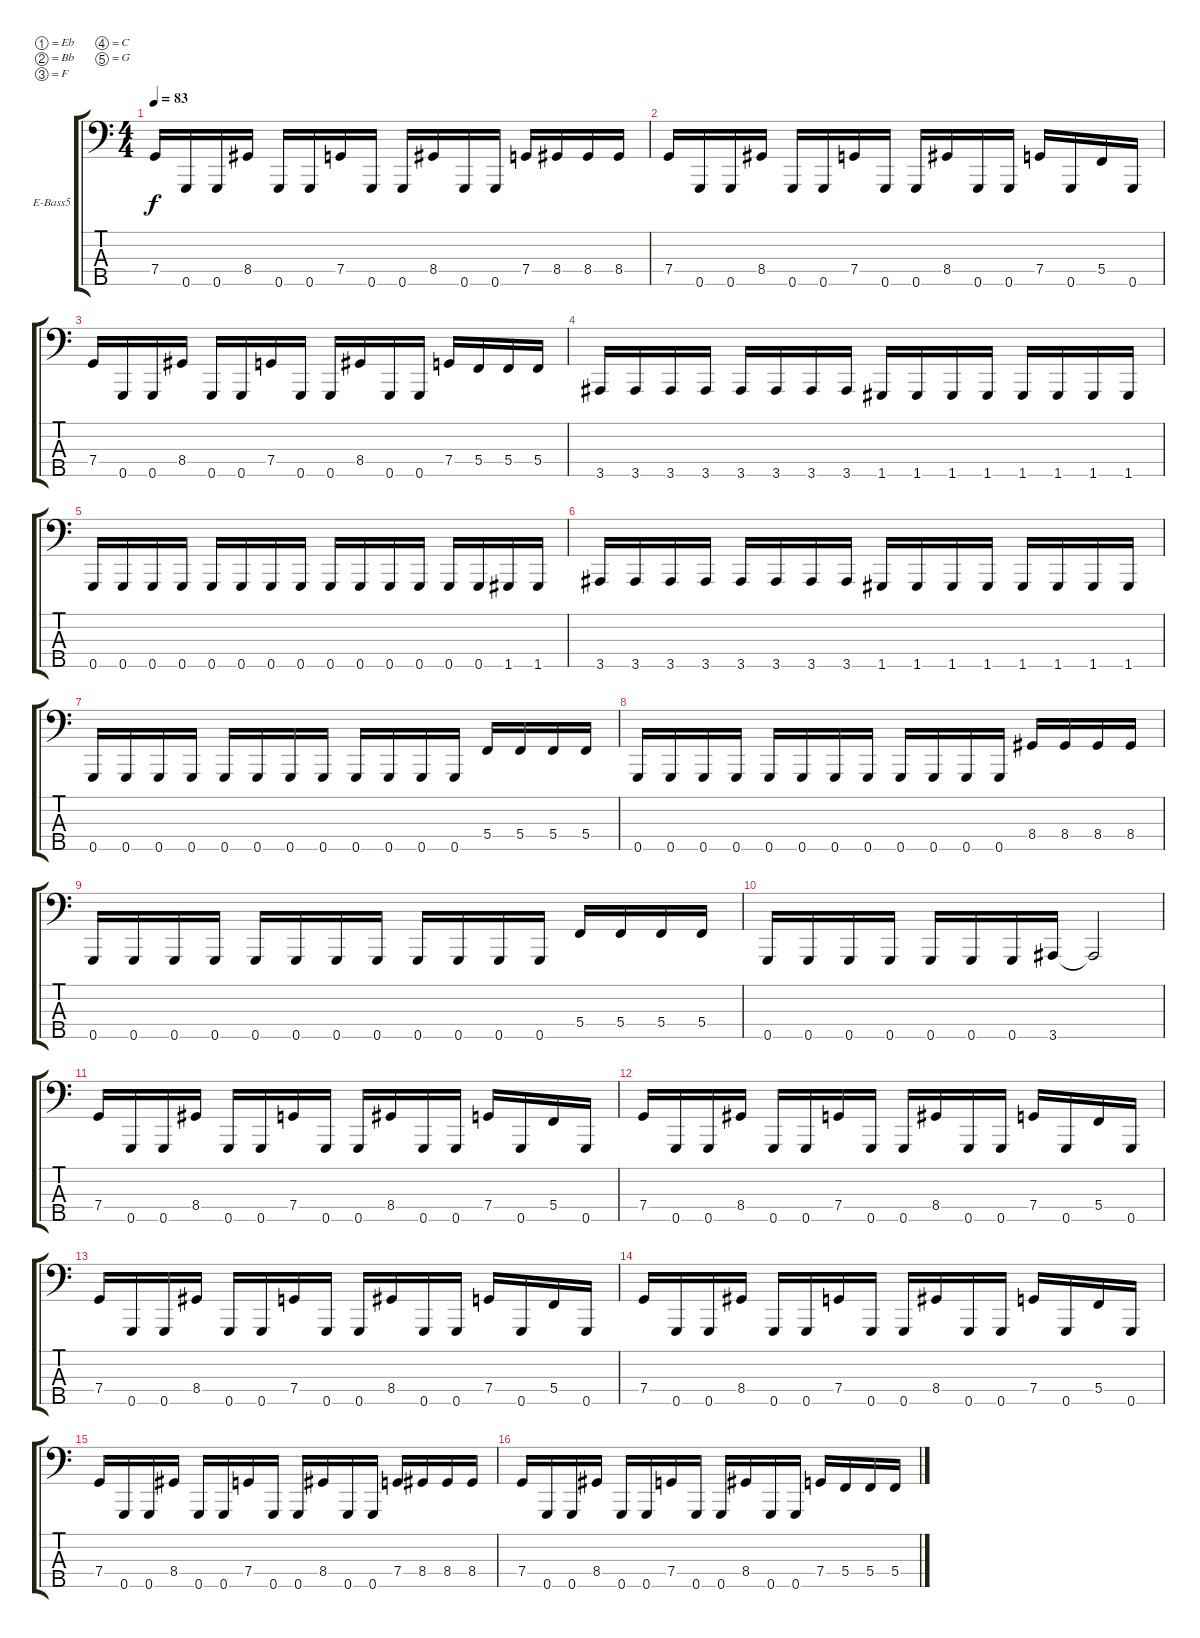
\defaultSystemsLayout 4
\bracketExtendMode groupsimilarinstruments
\firstSystemTrackNameOrientation horizontal
\otherSystemsTrackNameOrientation horizontal
\track ("Bass" "E-Bass5") {instrument electricbassfinger}
\staff {score tabs}
\tuning (Eb2 Bb1 F1 C1 G0)
\ts (4 4)
\tempo 83
\clef f4
\ks c
7.4.16{dy f} 0.5.16 0.5.16 8.4.16 0.5.16 0.5.16 7.4.16 0.5.16 0.5.16 8.4.16 0.5.16 0.5.16 7.4.16 8.4.16 8.4.16 8.4.16 |
7.4.16 0.5.16 0.5.16 8.4.16 0.5.16 0.5.16 7.4.16 0.5.16 0.5.16 8.4.16 0.5.16 0.5.16 7.4.16 0.5.16 5.4.16 0.5.16 |
7.4.16 0.5.16 0.5.16 8.4.16 0.5.16 0.5.16 7.4.16 0.5.16 0.5.16 8.4.16 0.5.16 0.5.16 7.4.16 5.4.16 5.4.16 5.4.16 |
3.5.16 3.5.16 3.5.16 3.5.16 3.5.16 3.5.16 3.5.16 3.5.16 1.5.16 1.5.16 1.5.16 1.5.16 1.5.16 1.5.16 1.5.16 1.5.16 |
0.5.16 0.5.16 0.5.16 0.5.16 0.5.16 0.5.16 0.5.16 0.5.16 0.5.16 0.5.16 0.5.16 0.5.16 0.5.16 0.5.16 1.5.16 1.5.16 |
3.5.16 3.5.16 3.5.16 3.5.16 3.5.16 3.5.16 3.5.16 3.5.16 1.5.16 1.5.16 1.5.16 1.5.16 1.5.16 1.5.16 1.5.16 1.5.16 |
0.5.16 0.5.16 0.5.16 0.5.16 0.5.16 0.5.16 0.5.16 0.5.16 0.5.16 0.5.16 0.5.16 0.5.16 5.4.16 5.4.16 5.4.16 5.4.16 |
0.5.16 0.5.16 0.5.16 0.5.16 0.5.16 0.5.16 0.5.16 0.5.16 0.5.16 0.5.16 0.5.16 0.5.16 8.4.16 8.4.16 8.4.16 8.4.16 |
0.5.16 0.5.16 0.5.16 0.5.16 0.5.16 0.5.16 0.5.16 0.5.16 0.5.16 0.5.16 0.5.16 0.5.16 5.4.16 5.4.16 5.4.16 5.4.16 |
0.5.16 0.5.16 0.5.16 0.5.16 0.5.16 0.5.16 0.5.16 3.5.16 3.5{t}.2 |
7.4.16 0.5.16 0.5.16 8.4.16 0.5.16 0.5.16 7.4.16 0.5.16 0.5.16 8.4.16 0.5.16 0.5.16 7.4.16 0.5.16 5.4.16 0.5.16 |
7.4.16 0.5.16 0.5.16 8.4.16 0.5.16 0.5.16 7.4.16 0.5.16 0.5.16 8.4.16 0.5.16 0.5.16 7.4.16 0.5.16 5.4.16 0.5.16 |
7.4.16 0.5.16 0.5.16 8.4.16 0.5.16 0.5.16 7.4.16 0.5.16 0.5.16 8.4.16 0.5.16 0.5.16 7.4.16 0.5.16 5.4.16 0.5.16 |
7.4.16 0.5.16 0.5.16 8.4.16 0.5.16 0.5.16 7.4.16 0.5.16 0.5.16 8.4.16 0.5.16 0.5.16 7.4.16 0.5.16 5.4.16 0.5.16 |
7.4.16 0.5.16 0.5.16 8.4.16 0.5.16 0.5.16 7.4.16 0.5.16 0.5.16 8.4.16 0.5.16 0.5.16 7.4.16 8.4.16 8.4.16 8.4.16 |
7.4.16 0.5.16 0.5.16 8.4.16 0.5.16 0.5.16 7.4.16 0.5.16 0.5.16 8.4.16 0.5.16 0.5.16 7.4.16 5.4.16 5.4.16 5.4.16
